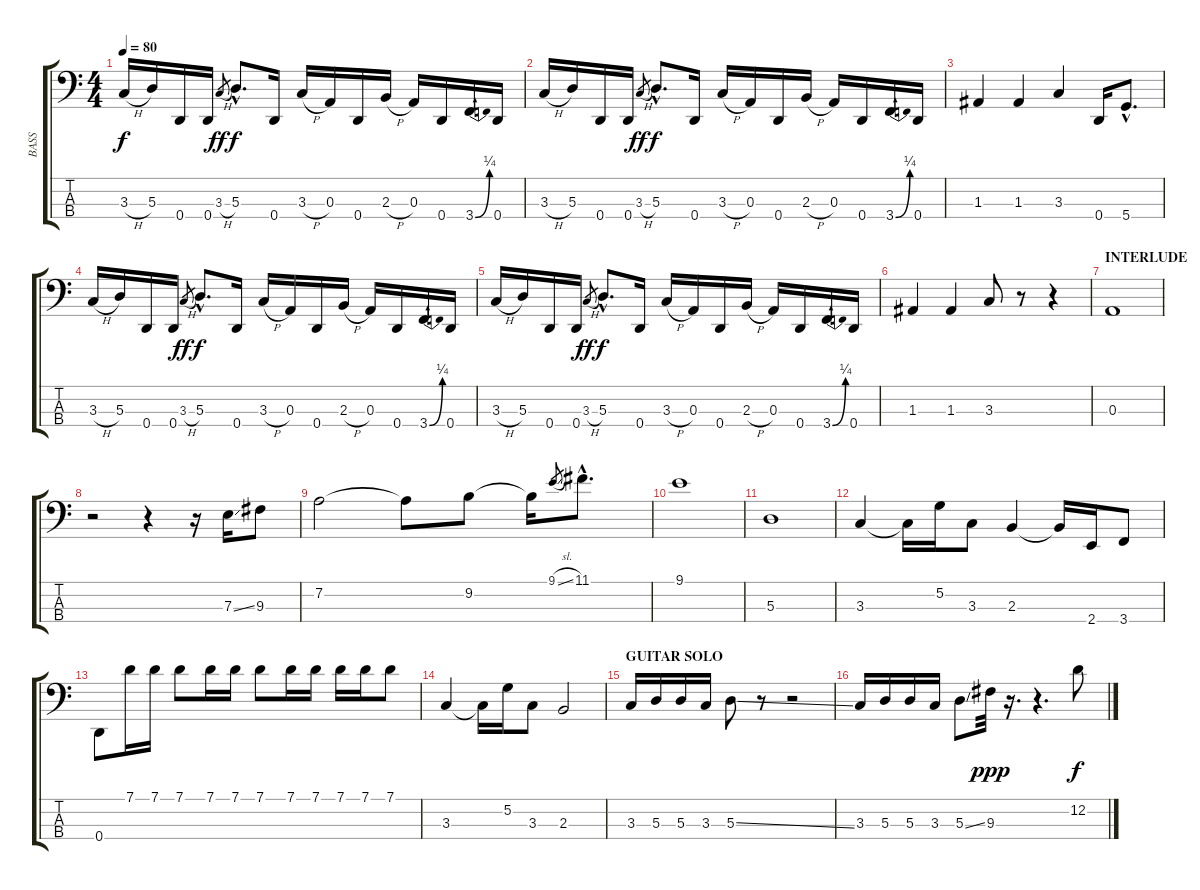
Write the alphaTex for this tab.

\track ("BASS" "BASS") {instrument electricbassfinger}
\staff {score tabs}
\tuning (G2 D2 A1 D1) {hide}
\ts (4 4)
\tempo 80
\clef f4
\ks c
3.3{h}.16{dy f} 5.3.16 0.4.16 0.4.16 3.3{h}.8{gr dy ff} 5.3{hac}.8{d dy f} 0.4.16 3.3{h}.16 0.3.16 0.4.16 2.3{h}.16 0.3.16 0.4.16 3.4{be (bend 0 0 60 1)}.16 0.4.16 |
3.3{h}.16 5.3.16 0.4.16 0.4.16 3.3{h}.8{gr dy ff} 5.3{hac}.8{d dy f} 0.4.16 3.3{h}.16 0.3.16 0.4.16 2.3{h}.16 0.3.16 0.4.16 3.4{be (bend 0 0 60 1)}.16 0.4.16 |
1.3.4 1.3.4 3.3.4 0.4.16 5.4{hac}.8{d} |
3.3{h}.16 5.3.16 0.4.16 0.4.16 3.3{h}.8{gr dy ff} 5.3{hac}.8{d dy f} 0.4.16 3.3{h}.16 0.3.16 0.4.16 2.3{h}.16 0.3.16 0.4.16 3.4{be (bend 0 0 60 1)}.16 0.4.16 |
3.3{h}.16 5.3.16 0.4.16 0.4.16 3.3{h}.8{gr dy ff} 5.3{hac}.8{d dy f} 0.4.16 3.3{h}.16 0.3.16 0.4.16 2.3{h}.16 0.3.16 0.4.16 3.4{be (bend 0 0 60 1)}.16 0.4.16 |
1.3.4 1.3.4 3.3.8 r.8 r.4 |
\section ("" "INTERLUDE")
0.3.1{instrument fretlessbass} |
r.2 r.4 r.16 7.3{ss}.16 9.3.8 |
7.2.2 7.2{t}.8 9.2.8 9.2{t}.16 9.1{sl}.8{gr} 11.1{hac}.8{d} |
9.1.1 |
5.3.1 |
3.3.4 3.3{t}.16 5.2.16 3.3.8 2.3.4 2.3{t}.16 2.4.16 3.4.8 |
0.4.8 7.1.16 7.1.16 7.1.8 7.1.16 7.1.16 7.1.8 7.1.16 7.1.16 7.1.16 7.1.16 7.1.8 |
3.3.4 3.3{t}.16 5.2.16 3.3.8 2.3.2 |
\section ("" "GUITAR SOLO ")
3.3.16{instrument electricbassfinger} 5.3.16 5.3.16 3.3.16 5.3{ss}.8 r.8 r.2 |
3.3.16 5.3.16 5.3.16 3.3.16 5.3{ss}.8 9.3.32{dy ppp} r.16{d} r.4{d} 12.2.8{dy f}
